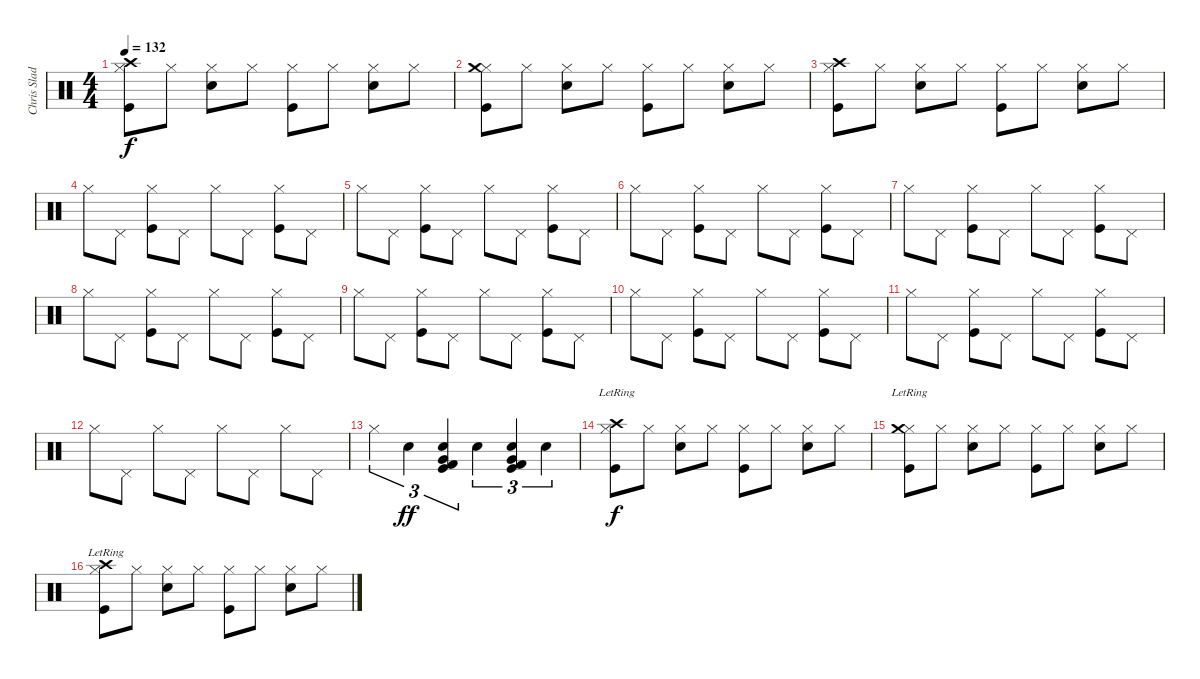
\track ("Chris Slade" "Chris Slad") {instrument percussion}
\staff {score}
\articulation defaults
\ts (4 4)
\tempo 132
\clef neutral
\ks c
("Hi-Hat (closed)" "Crash high (hit)" "Kick (hit)").8{dy f} "Hi-Hat (closed)".8 ("Hi-Hat (closed)" "Snare (hit) 2").8 "Hi-Hat (closed)".8 ("Hi-Hat (closed)" "Kick (hit)").8 "Hi-Hat (closed)".8 ("Hi-Hat (closed)" "Snare (hit) 2").8 "Hi-Hat (closed)".8 |
("Hi-Hat (closed)" "Crash medium (hit)" "Kick (hit)").8 "Hi-Hat (closed)".8 ("Hi-Hat (closed)" "Snare (hit) 2").8 "Hi-Hat (closed)".8 ("Hi-Hat (closed)" "Kick (hit)").8 "Hi-Hat (closed)".8 ("Hi-Hat (closed)" "Snare (hit) 2").8 "Hi-Hat (closed)".8 |
("Hi-Hat (closed)" "Crash high (hit)" "Kick (hit)").8 "Hi-Hat (closed)".8 ("Hi-Hat (closed)" "Snare (hit) 2").8 "Hi-Hat (closed)".8 ("Hi-Hat (closed)" "Kick (hit)").8 "Hi-Hat (closed)".8 ("Hi-Hat (closed)" "Snare (hit) 2").8 "Hi-Hat (closed)".8 |
"Hi-Hat (closed)".8 "Pedal Hi-Hat (hit)".8 ("Hi-Hat (closed)" "Kick (hit)").8 "Pedal Hi-Hat (hit)".8 "Hi-Hat (closed)".8 "Pedal Hi-Hat (hit)".8 ("Hi-Hat (closed)" "Kick (hit)").8 "Pedal Hi-Hat (hit)".8 |
"Hi-Hat (closed)".8 "Pedal Hi-Hat (hit)".8 ("Hi-Hat (closed)" "Kick (hit)").8 "Pedal Hi-Hat (hit)".8 "Hi-Hat (closed)".8 "Pedal Hi-Hat (hit)".8 ("Hi-Hat (closed)" "Kick (hit)").8 "Pedal Hi-Hat (hit)".8 |
"Hi-Hat (closed)".8 "Pedal Hi-Hat (hit)".8 ("Hi-Hat (closed)" "Kick (hit)").8 "Pedal Hi-Hat (hit)".8 "Hi-Hat (closed)".8 "Pedal Hi-Hat (hit)".8 ("Hi-Hat (closed)" "Kick (hit)").8 "Pedal Hi-Hat (hit)".8 |
"Hi-Hat (closed)".8 "Pedal Hi-Hat (hit)".8 ("Hi-Hat (closed)" "Kick (hit)").8 "Pedal Hi-Hat (hit)".8 "Hi-Hat (closed)".8 "Pedal Hi-Hat (hit)".8 ("Hi-Hat (closed)" "Kick (hit)").8 "Pedal Hi-Hat (hit)".8 |
"Hi-Hat (closed)".8 "Pedal Hi-Hat (hit)".8 ("Hi-Hat (closed)" "Kick (hit)").8 "Pedal Hi-Hat (hit)".8 "Hi-Hat (closed)".8 "Pedal Hi-Hat (hit)".8 ("Hi-Hat (closed)" "Kick (hit)").8 "Pedal Hi-Hat (hit)".8 |
"Hi-Hat (closed)".8 "Pedal Hi-Hat (hit)".8 ("Hi-Hat (closed)" "Kick (hit)").8 "Pedal Hi-Hat (hit)".8 "Hi-Hat (closed)".8 "Pedal Hi-Hat (hit)".8 ("Hi-Hat (closed)" "Kick (hit)").8 "Pedal Hi-Hat (hit)".8 |
"Hi-Hat (closed)".8 "Pedal Hi-Hat (hit)".8 ("Hi-Hat (closed)" "Kick (hit)").8 "Pedal Hi-Hat (hit)".8 "Hi-Hat (closed)".8 "Pedal Hi-Hat (hit)".8 ("Hi-Hat (closed)" "Kick (hit)").8 "Pedal Hi-Hat (hit)".8 |
"Hi-Hat (closed)".8 "Pedal Hi-Hat (hit)".8 ("Hi-Hat (closed)" "Kick (hit)").8 "Pedal Hi-Hat (hit)".8 "Hi-Hat (closed)".8 "Pedal Hi-Hat (hit)".8 ("Hi-Hat (closed)" "Kick (hit)").8 "Pedal Hi-Hat (hit)".8 |
"Hi-Hat (closed)".8 "Pedal Hi-Hat (hit)".8 "Hi-Hat (closed)".8 "Pedal Hi-Hat (hit)".8 "Hi-Hat (closed)".8 "Pedal Hi-Hat (hit)".8 "Hi-Hat (closed)".8 "Pedal Hi-Hat (hit)".8 |
"Hi-Hat (closed)".4{tu (3 2)} "Snare (hit) 2".4{tu (3 2) dy ff} ("Snare (hit) 2" "Kick (hit)" "Kick (hit) 2" "Very Low Tom (hit)").4{tu (3 2)} "Snare (hit) 2".4{tu (3 2)} ("Snare (hit) 2" "Kick (hit)" "Kick (hit) 2" "Very Low Tom (hit)").4{tu (3 2)} "Snare (hit) 2".4{tu (3 2)} |
("Hi-Hat (closed)" "Crash high (hit)"{lr} "Kick (hit)").8{dy f} "Hi-Hat (closed)".8 ("Hi-Hat (closed)" "Snare (hit) 2").8 "Hi-Hat (closed)".8 ("Hi-Hat (closed)" "Kick (hit)").8 "Hi-Hat (closed)".8 ("Hi-Hat (closed)" "Snare (hit) 2").8 "Hi-Hat (closed)".8 |
("Hi-Hat (closed)" "Crash medium (hit)"{lr} "Kick (hit)").8 "Hi-Hat (closed)".8 ("Hi-Hat (closed)" "Snare (hit) 2").8 "Hi-Hat (closed)".8 ("Hi-Hat (closed)" "Kick (hit)").8 "Hi-Hat (closed)".8 ("Hi-Hat (closed)" "Snare (hit) 2").8 "Hi-Hat (closed)".8 |
("Hi-Hat (closed)" "Crash high (hit)"{lr} "Kick (hit)").8 "Hi-Hat (closed)".8 ("Hi-Hat (closed)" "Snare (hit) 2").8 "Hi-Hat (closed)".8 ("Hi-Hat (closed)" "Kick (hit)").8 "Hi-Hat (closed)".8 ("Hi-Hat (closed)" "Snare (hit) 2").8 "Hi-Hat (closed)".8
